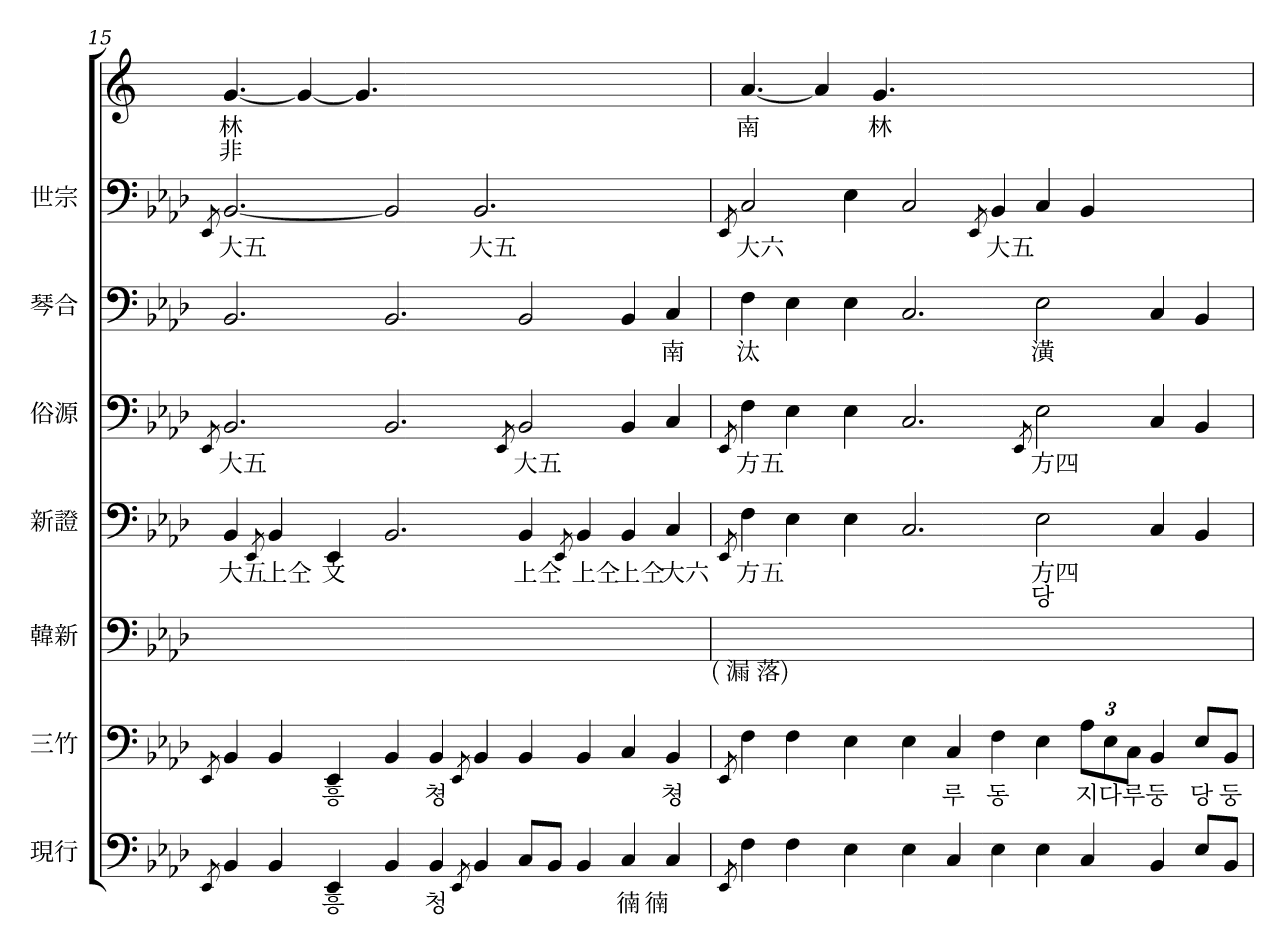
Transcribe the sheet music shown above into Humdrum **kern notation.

**kern	**text	**kern	**text	**kern	**kern	**text	**text	**kern	**text	**kern	**text	**kern	**text	**kern	**text	**text
*part8	*part8	*part7	*part7	*part6	*part5	*part5	*part5	*part4	*part4	*part3	*part3	*part2	*part2	*part1	*part1	*part1
*staff8	*staff8	*staff7	*staff7	*staff6	*staff5	*staff5	*staff5	*staff4	*staff4	*staff3	*staff3	*staff2	*staff2	*staff1	*staff1	*staff1
*I"現行	*	*I"三竹	*	*I"韓新	*I"新證	*	*	*I"俗源	*	*I"琴合	*	*I"世宗	*	*	*	*
!!LO:PB:g=z
*clefF4	*	*clefF4	*	*clefF4	*clefF4	*	*	*clefF4	*	*clefF4	*	*clefF4	*	*clefG2	*	*
*k[b-e-a-d-]	*	*k[b-e-a-d-]	*	*k[b-e-a-d-]	*k[b-e-a-d-]	*	*	*k[b-e-a-d-]	*	*k[b-e-a-d-]	*	*k[b-e-a-d-]	*	*k[]	*	*
*f:	*	*f:	*	*f:	*f:	*	*	*f:	*	*f:	*	*f:	*	*a:	*	*
=15	=15	=15	=15	=15	=15	=15	=15	=15	=15	=15	=15	=15	=15	=15	=15	=15
8qEE-/	.	8qEE-/	.	.	.	.	.	8qEE-/	.	.	.	8qEE-/	.	.	.	.
!	!	!	!	!	!	!LO:LY:b	!	!	!LO:LY:b	!	!	!	!LO:LY:b	!	!LO:LY:b	!LO:LY:b
4BB-/	.	4BB-/	.	1ryy	4BB-/	大五	.	2.BB-/	大五	2.BB-/	.	[2.BB-/	大五	[4.g/	林	非
.	.	.	.	.	8qEE-/	.	.	.	.	.	.	.	.	.	.	.
!	!	!	!	!	!	!LO:LY:b	!	!	!	!	!	!	!	!	!	!
4BB-/	.	4BB-/	.	.	4BB-/	上仝	.	.	.	.	.	.	.	.	.	.
.	.	.	.	.	.	.	.	.	.	.	.	.	.	4g/_	.	.
!	!LO:LY:b	!	!LO:LY:b	!	!	!LO:LY:b	!	!	!	!	!	!	!	!	!	!
4EE-/	흥	4EE-/	흥	.	4EE-/	文	.	.	.	.	.	.	.	.	.	.
.	.	.	.	.	.	.	.	.	.	.	.	.	.	4.g/]	.	.
4BB-/	.	4BB-/	.	.	2.BB-/	.	.	2.BB-/	.	2.BB-/	.	2BB-/]	.	.	.	.
!	!LO:LY:b	!	!LO:LY:b	!	!	!	!	!	!	!	!	!	!	!	!	!
4BB-/	청	4BB-/	쳥	1.ryy	.	.	.	.	.	.	.	.	.	1.ryy	.	.
8qEE-/	.	8qEE-/	.	.	.	.	.	.	.	.	.	.	.	.	.	.
!	!	!	!	!	!	!	!	!	!	!	!	!	!LO:LY:b	!	!	!
4BB-/	.	4BB-/	.	.	.	.	.	.	.	.	.	2.BB-/	大五	.	.	.
.	.	.	.	.	.	.	.	8qEE-/	.	.	.	.	.	.	.	.
!	!	!	!	!	!	!LO:LY:b	!	!	!LO:LY:b	!	!	!	!	!	!	!
8C/L	.	4BB-/	.	.	4BB-/	上仝	.	2BB-/	大五	2BB-/	.	.	.	.	.	.
8BB-/J	.	.	.	.	.	.	.	.	.	.	.	.	.	.	.	.
.	.	.	.	.	8qEE-/	.	.	.	.	.	.	.	.	.	.	.
!	!	!	!	!	!	!LO:LY:b	!	!	!	!	!	!	!	!	!	!
4BB-/	.	4BB-/	.	.	4BB-/	上仝	.	.	.	.	.	.	.	.	.	.
!	!LO:LY:b	!	!	!	!	!LO:LY:b	!	!	!	!	!	!	!	!	!	!
4C/	㣮	4C/	.	.	4BB-/	上仝	.	4BB-/	.	4BB-/	.	2ryy	.	.	.	.
!	!LO:LY:b	!	!LO:LY:b	!	!	!LO:LY:b	!	!	!	!	!LO:LY:b	!	!	!	!	!
4C/	㣮	4BB-/	쳥	.	4C/	大六	.	4C/	.	4C/	南	.	.	.	.	.
!	!	!	!	!LO:TX:b:t=( 漏  落)	!	!	!	!	!	!	!	!	!	!	!	!
=16	=16	=16	=16	=16	=16	=16	=16	=16	=16	=16	=16	=16	=16	=16	=16	=16
8qEE-/	.	8qEE-/	.	.	8qEE-/	.	.	8qEE-/	.	.	.	8qEE-/	.	.	.	.
!	!	!	!	!	!	!LO:LY:b	!	!	!LO:LY:b	!	!LO:LY:b	!	!LO:LY:b	!	!LO:LY:b	!
4F\	.	4F\	.	1ryy	4F\	方五	.	4F\	方五	4F\	汰	2C/	大六	[4.a/	南	.
4F\	.	4F\	.	.	4E-\	.	.	4E-\	.	4E-\	.	.	.	.	.	.
.	.	.	.	.	.	.	.	.	.	.	.	.	.	4a/]	.	.
4E-\	.	4E-\	.	.	4E-\	.	.	4E-\	.	4E-\	.	4E-\	.	.	.	.
!	!	!	!	!	!	!	!	!	!	!	!	!	!	!	!LO:LY:b	!
.	.	.	.	.	.	.	.	.	.	.	.	.	.	4.g/	林	.
4E-\	.	4E-\	.	.	2.C/	.	.	2.C/	.	2.C/	.	2C/	.	.	.	.
!	!	!	!LO:LY:b	!	!	!	!	!	!	!	!	!	!	!	!	!
4C/	.	4C/	루	1.ryy	.	.	.	.	.	.	.	.	.	1.ryy	.	.
.	.	.	.	.	.	.	.	.	.	.	.	8qEE-/	.	.	.	.
!	!	!	!LO:LY:b	!	!	!	!	!	!	!	!	!	!LO:LY:b	!	!	!
4E-\	.	4F\	동	.	.	.	.	.	.	.	.	4BB-/	大五	.	.	.
.	.	.	.	.	.	.	.	8qEE-/	.	.	.	.	.	.	.	.
!	!	!	!	!	!	!LO:LY:b	!LO:LY:b	!	!LO:LY:b	!	!LO:LY:b	!	!	!	!	!
4E-\	.	4E-\	.	.	2E-\	方四	당	2E-\	方四	2E-\	潢	4C/	.	.	.	.
!	!	!	!LO:LY:b	!	!	!	!	!	!	!	!	!	!	!	!	!
4C/	.	12A-\L	지	.	.	.	.	.	.	.	.	4BB-/	.	.	.	.
!	!	!	!LO:LY:b	!	!	!	!	!	!	!	!	!	!	!	!	!
.	.	12E-\	다	.	.	.	.	.	.	.	.	.	.	.	.	.
!	!	!	!LO:LY:b	!	!	!	!	!	!	!	!	!	!	!	!	!
.	.	12C\J	루	.	.	.	.	.	.	.	.	.	.	.	.	.
!	!	!	!LO:LY:b	!	!	!	!	!	!	!	!	!	!	!	!	!
4BB-/	.	4BB-/	둥	.	4C/	.	.	4C/	.	4C/	.	2ryy	.	.	.	.
!	!	!	!LO:LY:b	!	!	!	!	!	!	!	!	!	!	!	!	!
8E-/L	.	8E-/L	당	.	4BB-/	.	.	4BB-/	.	4BB-/	.	.	.	.	.	.
!	!	!	!LO:LY:b	!	!	!	!	!	!	!	!	!	!	!	!	!
8BB-/J	.	8BB-/J	둥	.	.	.	.	.	.	.	.	.	.	.	.	.
=	=	=	=	=	=	=	=	=	=	=	=	=	=	=	=	=
*-	*-	*-	*-	*-	*-	*-	*-	*-	*-	*-	*-	*-	*-	*-	*-	*-
